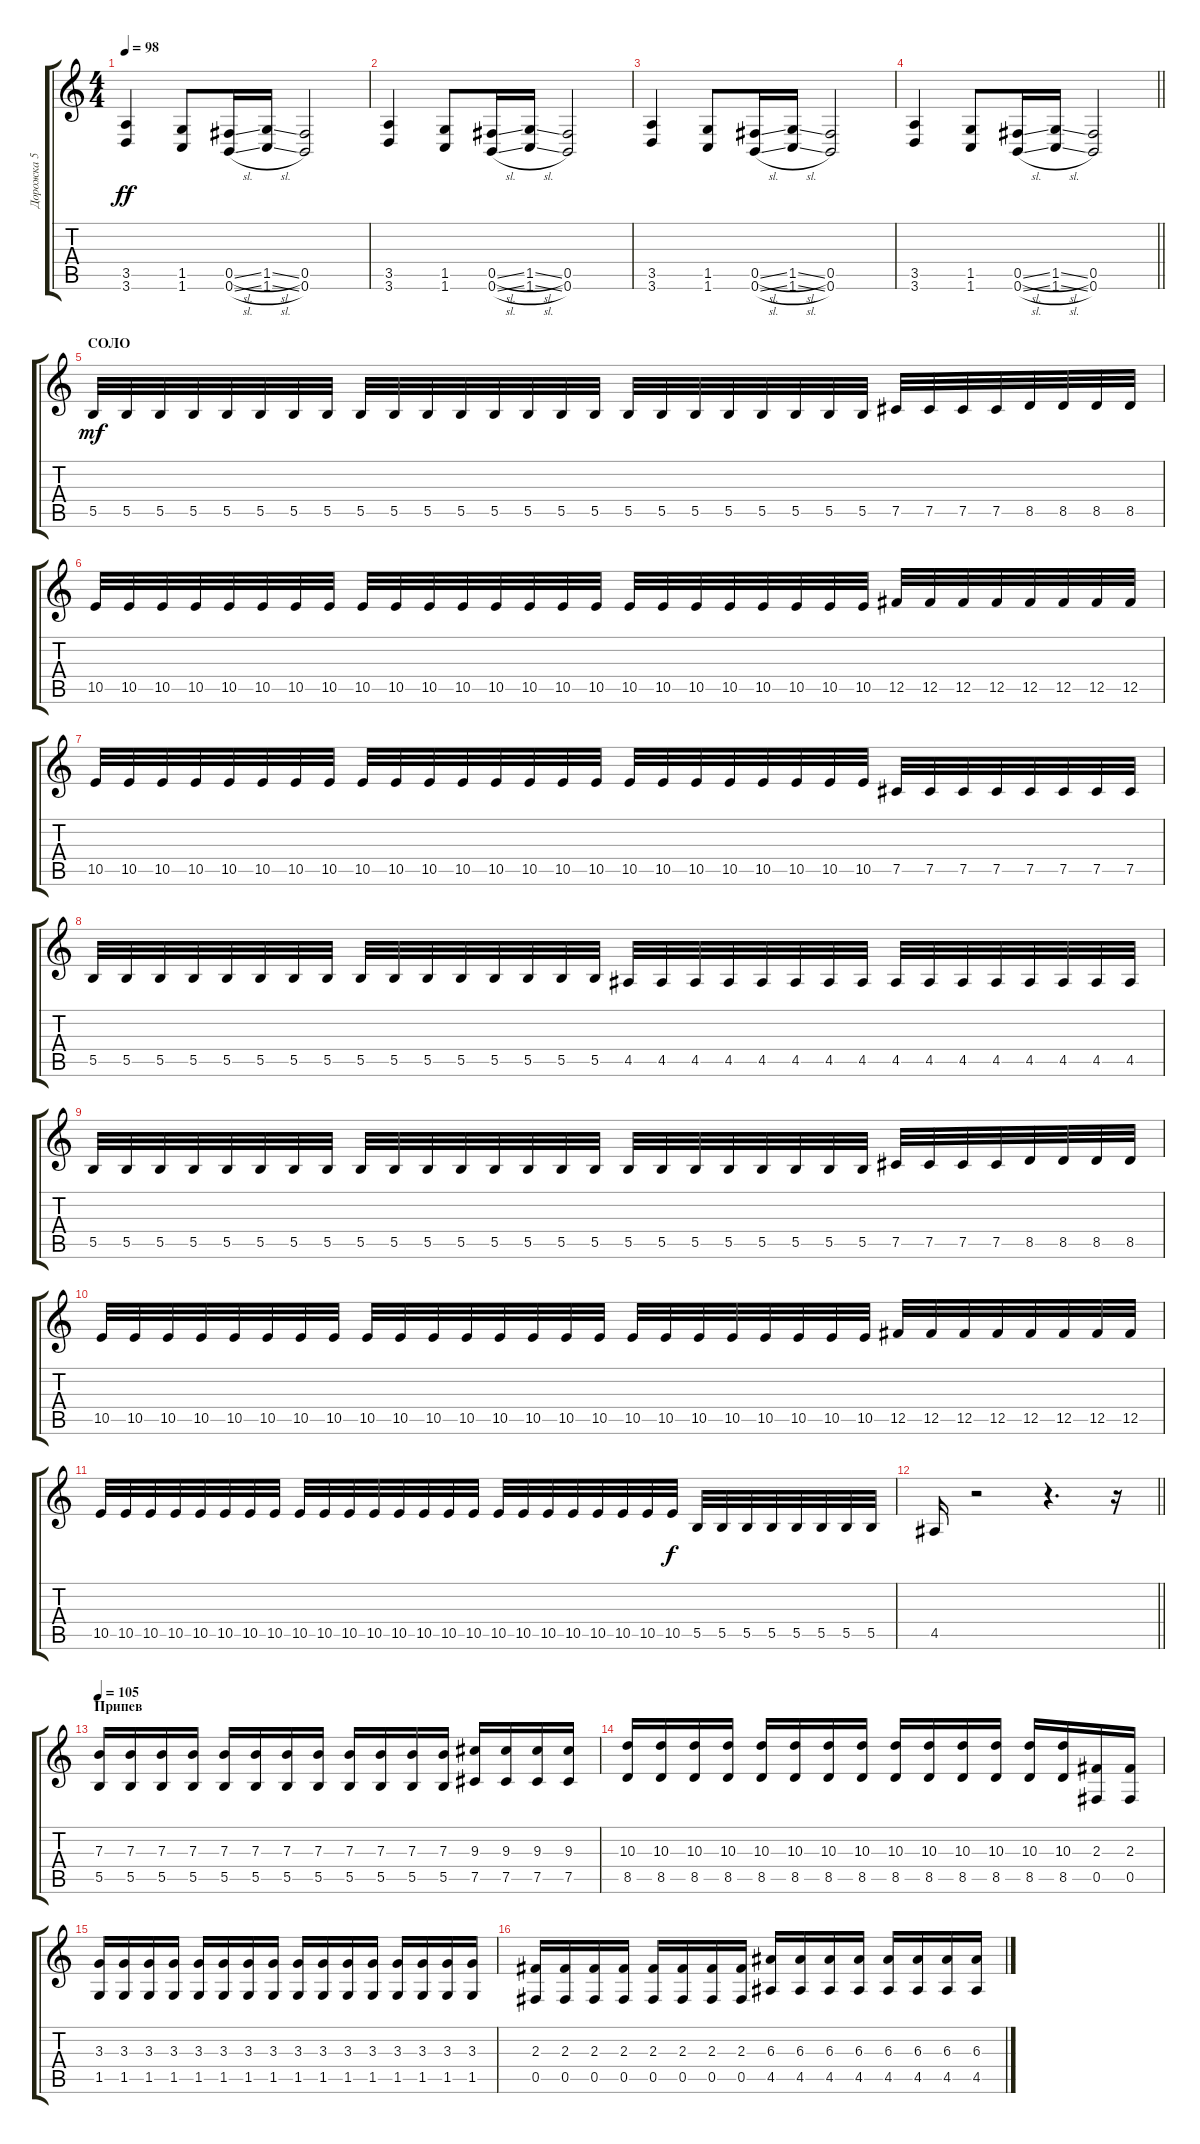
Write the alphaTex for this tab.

\track ("Дорожка 5" "Дорожка 5") {instrument overdrivenguitar}
\staff {score tabs}
\tuning (Db4 Ab3 E3 B2 Gb2 B1) {hide}
\ts (4 4)
\tempo 98
\clef g2
\ks c
(3.5 3.6).4{dy ff} (1.5 1.6).8 (0.5{sl} 0.6{sl}).16 (1.5{sl} 1.6{sl}).16 (0.5 0.6).2 |
(3.5 3.6).4 (1.5 1.6).8 (0.5{sl} 0.6{sl}).16 (1.5{sl} 1.6{sl}).16 (0.5 0.6).2 |
(3.5 3.6).4 (1.5 1.6).8 (0.5{sl} 0.6{sl}).16 (1.5{sl} 1.6{sl}).16 (0.5 0.6).2 |
\barLineRight lightlight
(3.5 3.6).4 (1.5 1.6).8 (0.5{sl} 0.6{sl}).16 (1.5{sl} 1.6{sl}).16 (0.5 0.6).2 |
\section ("" "СОЛО")
5.5.32{dy mf} 5.5.32 5.5.32 5.5.32 5.5.32 5.5.32 5.5.32 5.5.32 5.5.32 5.5.32 5.5.32 5.5.32 5.5.32 5.5.32 5.5.32 5.5.32 5.5.32 5.5.32 5.5.32 5.5.32 5.5.32 5.5.32 5.5.32 5.5.32 7.5.32 7.5.32 7.5.32 7.5.32 8.5.32 8.5.32 8.5.32 8.5.32 |
10.5.32 10.5.32 10.5.32 10.5.32 10.5.32 10.5.32 10.5.32 10.5.32 10.5.32 10.5.32 10.5.32 10.5.32 10.5.32 10.5.32 10.5.32 10.5.32 10.5.32 10.5.32 10.5.32 10.5.32 10.5.32 10.5.32 10.5.32 10.5.32 12.5.32 12.5.32 12.5.32 12.5.32 12.5.32 12.5.32 12.5.32 12.5.32 |
10.5.32 10.5.32 10.5.32 10.5.32 10.5.32 10.5.32 10.5.32 10.5.32 10.5.32 10.5.32 10.5.32 10.5.32 10.5.32 10.5.32 10.5.32 10.5.32 10.5.32 10.5.32 10.5.32 10.5.32 10.5.32 10.5.32 10.5.32 10.5.32 7.5.32 7.5.32 7.5.32 7.5.32 7.5.32 7.5.32 7.5.32 7.5.32 |
5.5.32 5.5.32 5.5.32 5.5.32 5.5.32 5.5.32 5.5.32 5.5.32 5.5.32 5.5.32 5.5.32 5.5.32 5.5.32 5.5.32 5.5.32 5.5.32 4.5.32 4.5.32 4.5.32 4.5.32 4.5.32 4.5.32 4.5.32 4.5.32 4.5.32 4.5.32 4.5.32 4.5.32 4.5.32 4.5.32 4.5.32 4.5.32 |
5.5.32 5.5.32 5.5.32 5.5.32 5.5.32 5.5.32 5.5.32 5.5.32 5.5.32 5.5.32 5.5.32 5.5.32 5.5.32 5.5.32 5.5.32 5.5.32 5.5.32 5.5.32 5.5.32 5.5.32 5.5.32 5.5.32 5.5.32 5.5.32 7.5.32 7.5.32 7.5.32 7.5.32 8.5.32 8.5.32 8.5.32 8.5.32 |
10.5.32 10.5.32 10.5.32 10.5.32 10.5.32 10.5.32 10.5.32 10.5.32 10.5.32 10.5.32 10.5.32 10.5.32 10.5.32 10.5.32 10.5.32 10.5.32 10.5.32 10.5.32 10.5.32 10.5.32 10.5.32 10.5.32 10.5.32 10.5.32 12.5.32 12.5.32 12.5.32 12.5.32 12.5.32 12.5.32 12.5.32 12.5.32 |
10.5.32 10.5.32 10.5.32 10.5.32 10.5.32 10.5.32 10.5.32 10.5.32 10.5.32 10.5.32 10.5.32 10.5.32 10.5.32 10.5.32 10.5.32 10.5.32 10.5.32 10.5.32 10.5.32 10.5.32 10.5.32 10.5.32 10.5.32 10.5.32{dy f} 5.5.32 5.5.32 5.5.32 5.5.32 5.5.32 5.5.32 5.5.32 5.5.32 |
\barLineRight lightlight
4.5.16 r.2 r.4{d} r.16 |
\section ("" "Припев")
\tempo 105
(7.3 5.5).16 (7.3 5.5).16 (7.3 5.5).16 (7.3 5.5).16 (7.3 5.5).16 (7.3 5.5).16 (7.3 5.5).16 (7.3 5.5).16 (7.3 5.5).16 (7.3 5.5).16 (7.3 5.5).16 (7.3 5.5).16 (9.3 7.5).16 (9.3 7.5).16 (9.3 7.5).16 (9.3 7.5).16 |
(10.3 8.5).16 (10.3 8.5).16 (10.3 8.5).16 (10.3 8.5).16 (10.3 8.5).16 (10.3 8.5).16 (10.3 8.5).16 (10.3 8.5).16 (10.3 8.5).16 (10.3 8.5).16 (10.3 8.5).16 (10.3 8.5).16 (10.3 8.5).16 (10.3 8.5).16 (2.3 0.5).16 (2.3 0.5).16 |
(3.3 1.5).16 (3.3 1.5).16 (3.3 1.5).16 (3.3 1.5).16 (3.3 1.5).16 (3.3 1.5).16 (3.3 1.5).16 (3.3 1.5).16 (3.3 1.5).16 (3.3 1.5).16 (3.3 1.5).16 (3.3 1.5).16 (3.3 1.5).16 (3.3 1.5).16 (3.3 1.5).16 (3.3 1.5).16 |
(2.3 0.5).16 (2.3 0.5).16 (2.3 0.5).16 (2.3 0.5).16 (2.3 0.5).16 (2.3 0.5).16 (2.3 0.5).16 (2.3 0.5).16 (6.3 4.5).16 (6.3 4.5).16 (6.3 4.5).16 (6.3 4.5).16 (6.3 4.5).16 (6.3 4.5).16 (6.3 4.5).16 (6.3 4.5).16
